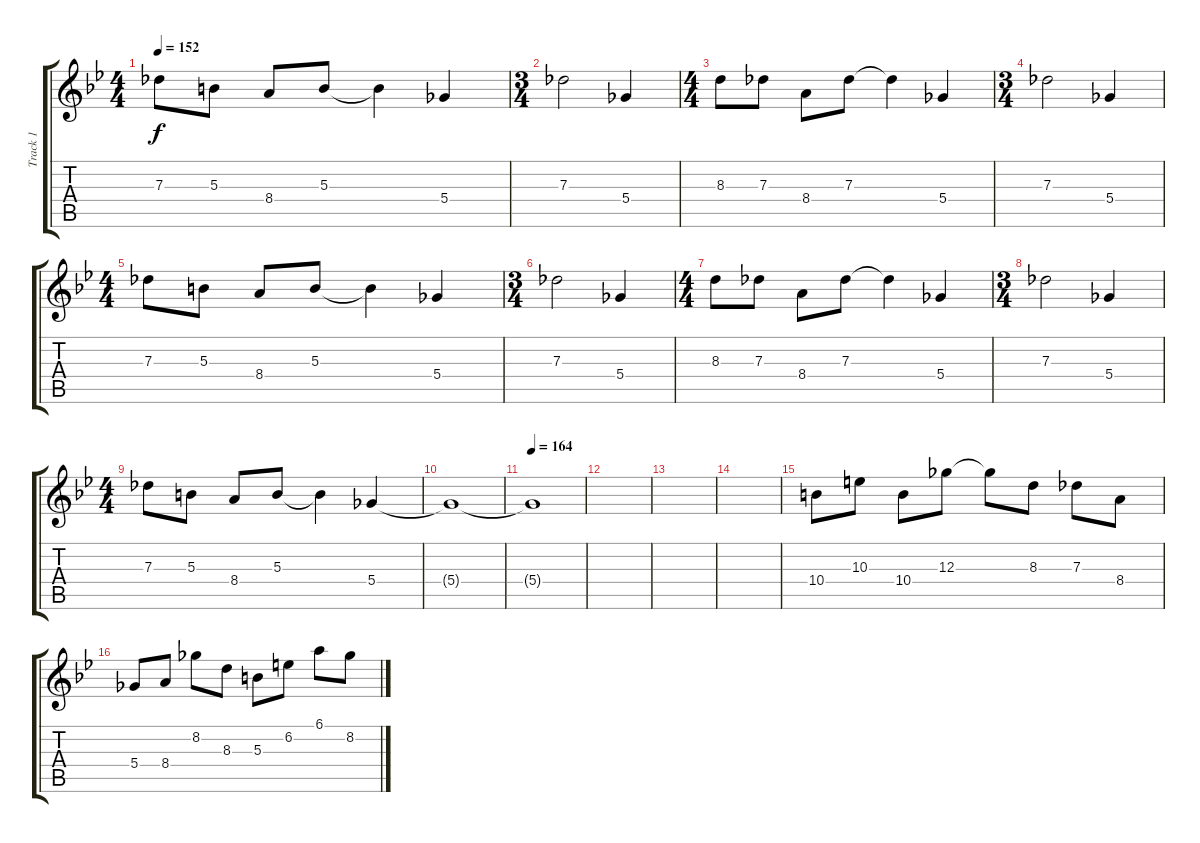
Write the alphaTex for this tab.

\track ("Track 1" "Track 1") {instrument electricguitarclean}
\staff {score tabs}
\tuning (Eb4 Bb3 Gb3 Db3 Ab2 Eb2) {hide}
\ts (4 4)
\tempo 152
\clef g2
\ks gminor
7.3.8{dy f} 5.3.8 8.4.8 5.3.8 5.3{t}.4 5.4.4 |
\ts (3 4)
7.3.2 5.4.4 |
\ts (4 4)
8.3.8 7.3.8 8.4.8 7.3.8 7.3{t}.4 5.4.4 |
\ts (3 4)
7.3.2 5.4.4 |
\ts (4 4)
7.3.8 5.3.8 8.4.8 5.3.8 5.3{t}.4 5.4.4 |
\ts (3 4)
7.3.2 5.4.4 |
\ts (4 4)
8.3.8 7.3.8 8.4.8 7.3.8 7.3{t}.4 5.4.4 |
\ts (3 4)
7.3.2 5.4.4 |
\ts (4 4)
7.3.8 5.3.8 8.4.8 5.3.8 5.3{t}.4 5.4.4 |
5.4{t}.1 |
\tempo 164
5.4{t}.1 |
|
|
|
10.4.8{instrument overdrivenguitar} 10.3.8 10.4.8 12.3.8 12.3{t}.8 8.3.8 7.3.8 8.4.8 |
5.4.8 8.4.8 8.2.8 8.3.8 5.3.8 6.2.8 6.1.8 8.2.8
